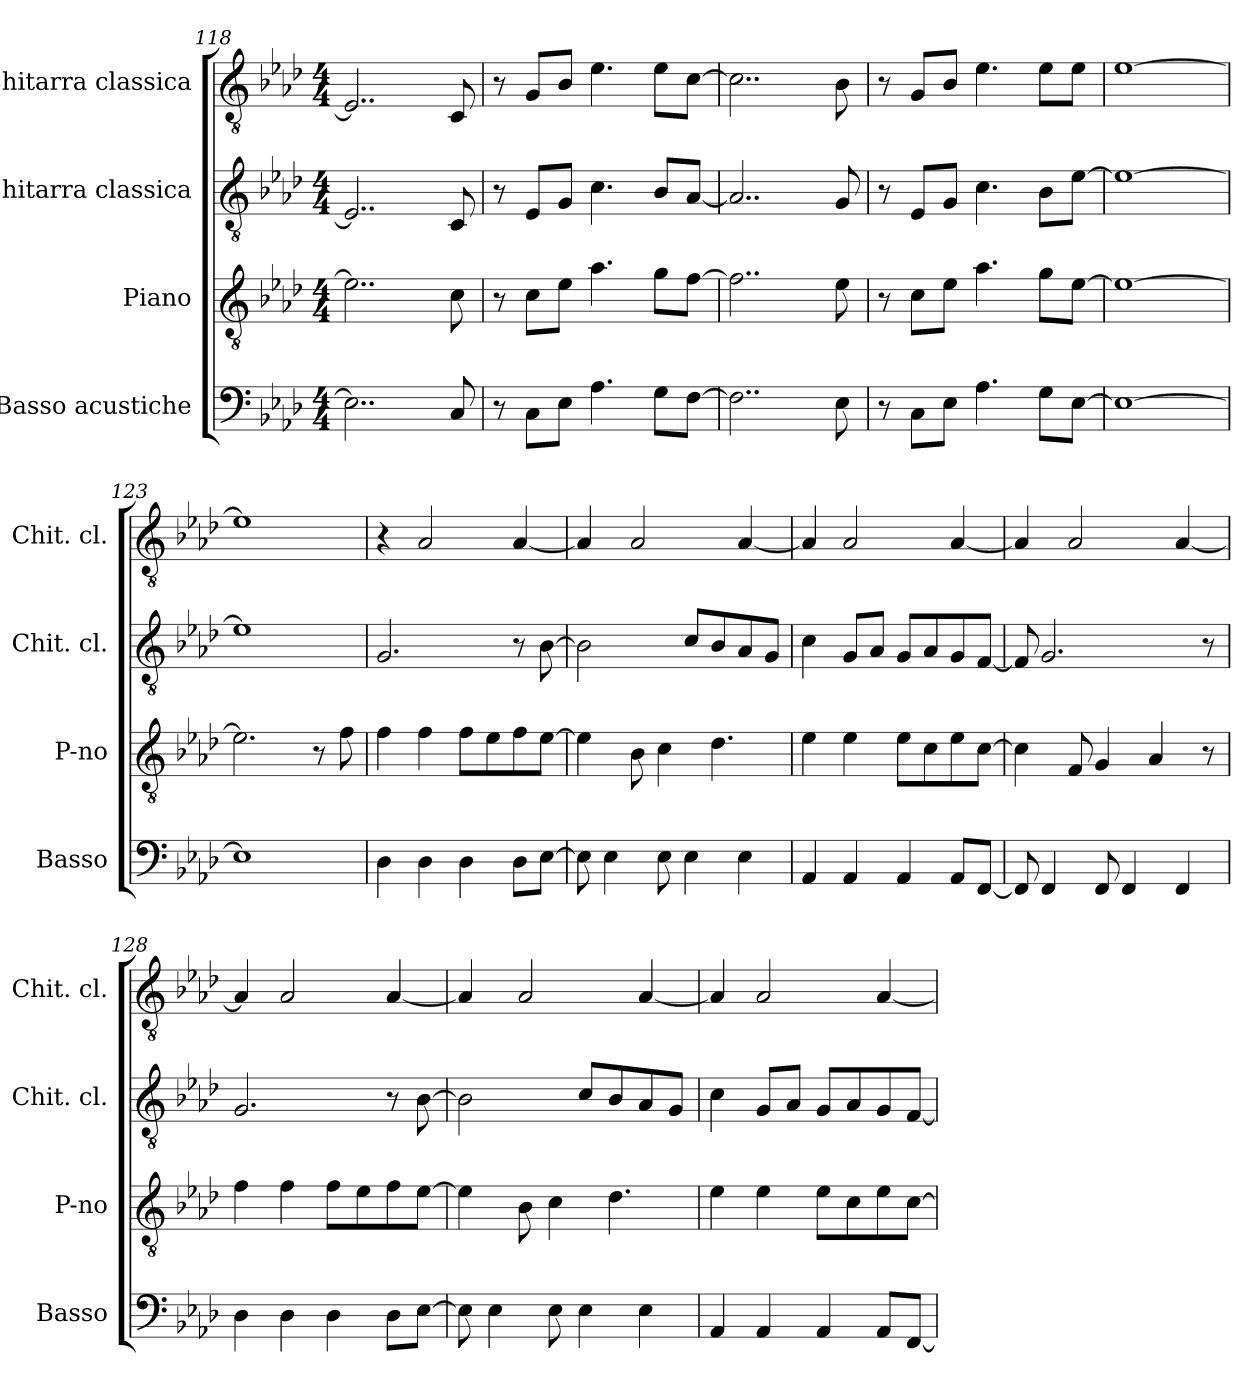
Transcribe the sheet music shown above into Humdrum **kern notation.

**kern	**kern	**kern	**kern
*part4	*part3	*part2	*part1
*staff4	*staff3	*staff2	*staff1
*I"Basso acustiche	*I"Piano	*I"Chitarra classica	*I"Chitarra classica
*I'Basso	*I'P-no	*I'Chit. cl.	*I'Chit. cl.
*clefF4	*clefGv2	*clefGv2	*clefGv2
*k[b-e-a-d-]	*k[b-e-a-d-]	*k[b-e-a-d-]	*k[b-e-a-d-]
*M4/4	*M4/4	*M4/4	*M4/4
=118	=118	=118	=118
2..E-\]	2..e-\]	2..E-/]	2..E-/]
8C/	8c\	8C/	8C/
=119	=119	=119	=119
8r	8r	8r	8r
8C\L	8c\L	8E-/L	8G/L
8E-\J	8e-\J	8G/J	8B-/J
4.A-\	4.a-\	4.c\	4.e-\
8G\L	8g\L	8B-/L	8e-\L
[8F\J	[8f\J	[8A-/J	[8c\J
=120	=120	=120	=120
2..F\]	2..f\]	2..A-/]	2..c\]
8E-\	8e-\	8G/	8B-\
!!LO:PB:g=z
=121	=121	=121	=121
8r	8r	8r	8r
8C\L	8c\L	8E-/L	8G/L
8E-\J	8e-\J	8G/J	8B-/J
4.A-\	4.a-\	4.c\	4.e-\
8G\L	8g\L	8B-\L	8e-\L
[8E-\J	[8e-\J	[8e-\J	8e-\J
=122	=122	=122	=122
1E-_	1e-_	1e-_	[1e-
=123	=123	=123	=123
1E-]	2.e-\]	1e-]	1e-]
.	8r	.	.
.	8f\	.	.
=124	=124	=124	=124
4D-\	4f\	2.G/	4r
4D-\	4f\	.	2A-/
4D-\	8f\L	.	.
.	8e-\	.	.
8D-\L	8f\	8r	[4A-/
[8E-\J	[8e-\J	[8B-\	.
=125	=125	=125	=125
8E-\]	4e-\]	2B-\]	4A-/]
4E-\	.	.	.
.	8B-\	.	2A-/
8E-\	4c\	.	.
4E-\	.	8c/L	.
.	4.d-\	8B-/	.
4E-\	.	8A-/	[4A-/
.	.	8G/J	.
=126	=126	=126	=126
4AA-/	4e-\	4c\	4A-/]
4AA-/	4e-\	8G/L	2A-/
.	.	8A-/J	.
4AA-/	8e-\L	8G/L	.
.	8c\	8A-/	.
8AA-/L	8e-\	8G/	[4A-/
[8FF/J	[8c\J	[8F/J	.
!!LO:LB:g=z
=127	=127	=127	=127
8FF/]	4c\]	8F/]	4A-/]
4FF/	.	2.G/	.
.	8F/	.	2A-/
8FF/	4G/	.	.
4FF/	.	.	.
.	4A-/	.	.
4FF/	.	.	[4A-/
.	8r	8r	.
=128	=128	=128	=128
4D-\	4f\	2.G/	4A-/]
4D-\	4f\	.	2A-/
4D-\	8f\L	.	.
.	8e-\	.	.
8D-\L	8f\	8r	[4A-/
[8E-\J	[8e-\J	[8B-\	.
=129	=129	=129	=129
8E-\]	4e-\]	2B-\]	4A-/]
4E-\	.	.	.
.	8B-\	.	2A-/
8E-\	4c\	.	.
4E-\	.	8c/L	.
.	4.d-\	8B-/	.
4E-\	.	8A-/	[4A-/
.	.	8G/J	.
=130	=130	=130	=130
4AA-/	4e-\	4c\	4A-/]
4AA-/	4e-\	8G/L	2A-/
.	.	8A-/J	.
4AA-/	8e-\L	8G/L	.
.	8c\	8A-/	.
8AA-/L	8e-\	8G/	[4A-/
[8FF/J	[8c\J	[8F/J	.
=	=	=	=
*-	*-	*-	*-
